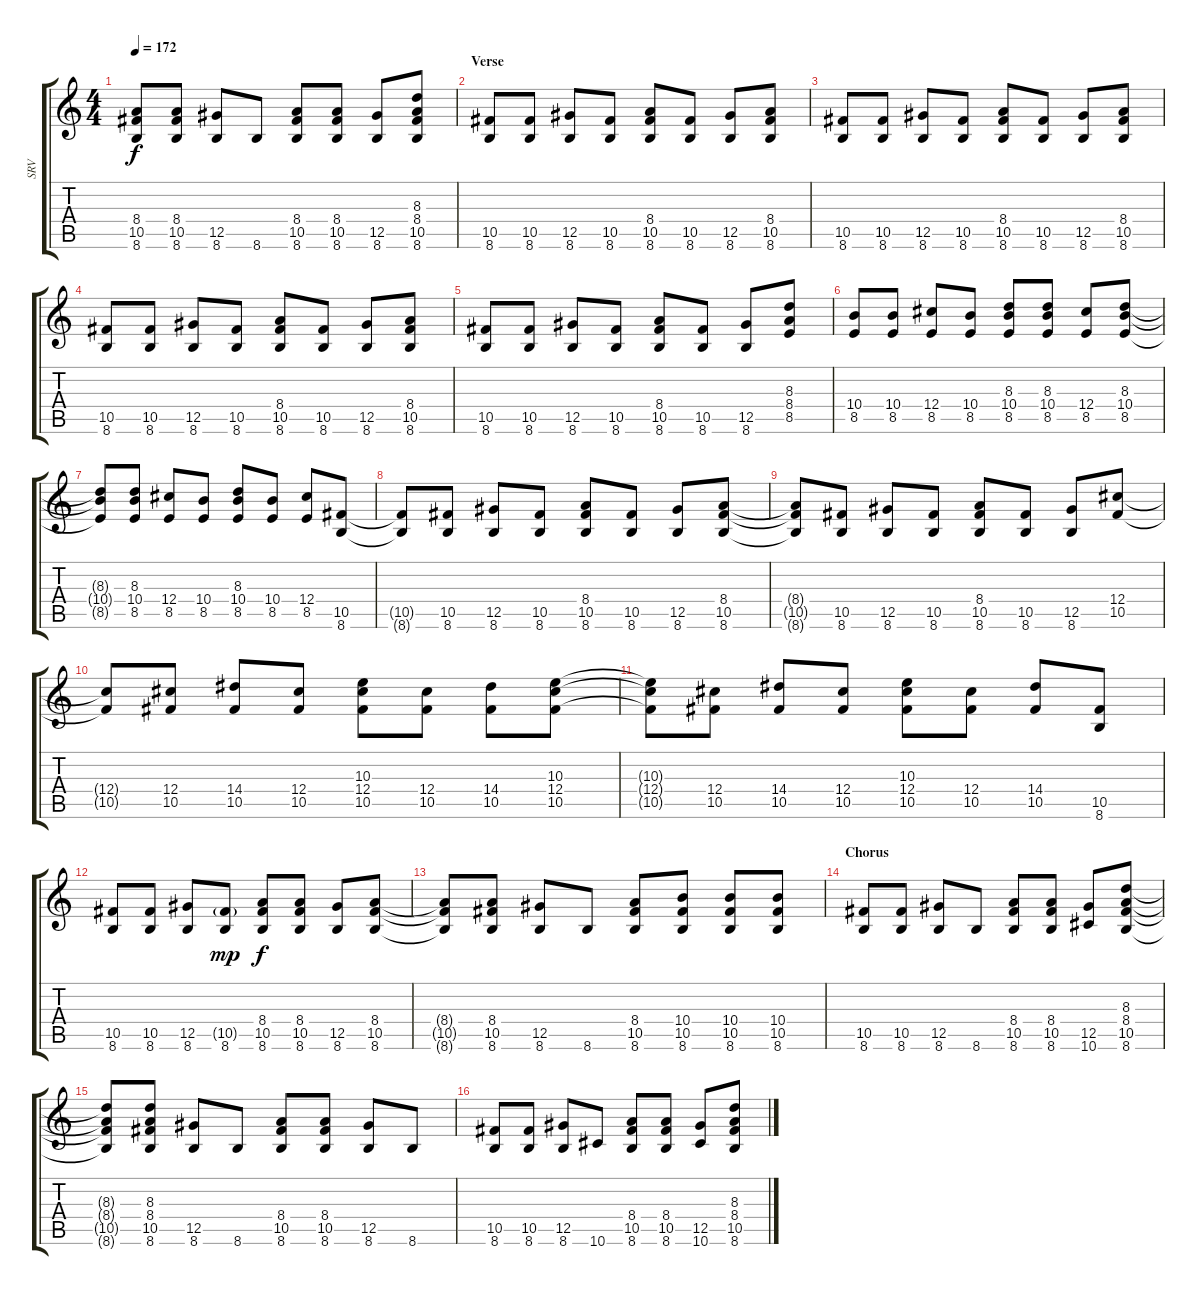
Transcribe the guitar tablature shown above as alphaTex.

\track ("SRV" "SRV") {instrument overdrivenguitar}
\staff {score tabs}
\tuning (Eb4 Bb3 Gb3 Db3 Ab2 Eb2) {hide}
\ts (4 4)
\tempo 172
\clef g2
\ks c
(8.4{t} 10.5{t} 8.6{t}).8{dy f} (8.4 10.5 8.6).8 (12.5 8.6).8 8.6.8 (8.4 10.5 8.6).8 (8.4 10.5 8.6).8 (12.5 8.6).8 (8.3 8.4 10.5 8.6).8 |
\section ("" "Verse")
(10.5 8.6).8 (10.5 8.6).8 (12.5 8.6).8 (10.5 8.6).8 (8.4 10.5 8.6).8 (10.5 8.6).8 (12.5 8.6).8 (8.4 10.5 8.6).8 |
(10.5 8.6).8 (10.5 8.6).8 (12.5 8.6).8 (10.5 8.6).8 (8.4 10.5 8.6).8 (10.5 8.6).8 (12.5 8.6).8 (8.4 10.5 8.6).8 |
(10.5 8.6).8 (10.5 8.6).8 (12.5 8.6).8 (10.5 8.6).8 (8.4 10.5 8.6).8 (10.5 8.6).8 (12.5 8.6).8 (8.4 10.5 8.6).8 |
(10.5 8.6).8 (10.5 8.6).8 (12.5 8.6).8 (10.5 8.6).8 (8.4 10.5 8.6).8 (10.5 8.6).8 (12.5 8.6).8 (8.3 8.4 8.5).8 |
(10.4 8.5).8 (10.4 8.5).8 (12.4 8.5).8 (10.4 8.5).8 (8.3 10.4 8.5).8 (8.3 10.4 8.5).8 (12.4 8.5).8 (8.3 10.4 8.5).8 |
(8.3{t} 10.4{t} 8.5{t}).8 (8.3 10.4 8.5).8 (12.4 8.5).8 (10.4 8.5).8 (8.3 10.4 8.5).8 (10.4 8.5).8 (12.4 8.5).8 (10.5 8.6).8 |
(10.5{t} 8.6{t}).8 (10.5 8.6).8 (12.5 8.6).8 (10.5 8.6).8 (8.4 10.5 8.6).8 (10.5 8.6).8 (12.5 8.6).8 (8.4 10.5 8.6).8 |
(8.4{t} 10.5{t} 8.6{t}).8 (10.5 8.6).8 (12.5 8.6).8 (10.5 8.6).8 (8.4 10.5 8.6).8 (10.5 8.6).8 (12.5 8.6).8 (12.4 10.5).8 |
(12.4{t} 10.5{t}).8 (12.4 10.5).8 (14.4 10.5).8 (12.4 10.5).8 (10.3 12.4 10.5).8 (12.4 10.5).8 (14.4 10.5).8 (10.3 12.4 10.5).8 |
(10.3{t} 12.4{t} 10.5{t}).8 (12.4 10.5).8 (14.4 10.5).8 (12.4 10.5).8 (10.3 12.4 10.5).8 (12.4 10.5).8 (14.4 10.5).8 (10.5 8.6).8 |
(10.5 8.6).8 (10.5 8.6).8 (12.5 8.6).8 (10.5{g} 8.6).8{dy mp} (8.4 10.5 8.6).8{dy f} (8.4 10.5 8.6).8 (12.5 8.6).8 (8.4 10.5 8.6).8 |
(8.4{t} 10.5{t} 8.6{t}).8 (8.4 10.5 8.6).8 (12.5 8.6).8 8.6.8 (8.4 10.5 8.6).8 (10.4 10.5 8.6).8 (10.4 10.5 8.6).8 (10.4 10.5 8.6).8 |
\section ("" "Chorus")
(10.5 8.6).8 (10.5 8.6).8 (12.5 8.6).8 8.6.8 (8.4 10.5 8.6).8 (8.4 10.5 8.6).8 (12.5 10.6).8 (8.3 8.4 10.5 8.6).8 |
(8.3{t} 8.4{t} 10.5{t} 8.6{t}).8 (8.3 8.4 10.5 8.6).8 (12.5 8.6).8 8.6.8 (8.4 10.5 8.6).8 (8.4 10.5 8.6).8 (12.5 8.6).8 8.6.8 |
(10.5 8.6).8 (10.5 8.6).8 (12.5 8.6).8 10.6.8 (8.4 10.5 8.6).8 (8.4 10.5 8.6).8 (12.5 10.6).8 (8.3 8.4 10.5 8.6).8
